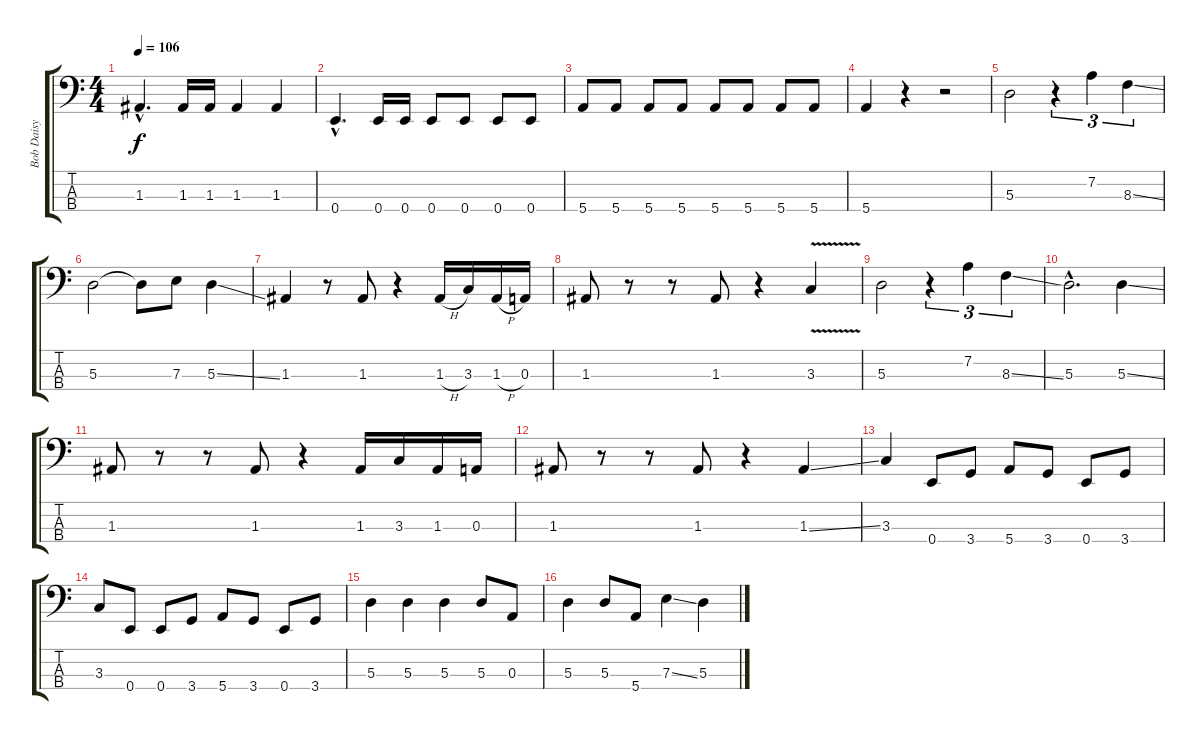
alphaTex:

\track ("Bob Daisy" "Bob Daisy") {instrument electricbassfinger}
\staff {score tabs}
\tuning (G2 D2 A1 E1) {hide}
\ts (4 4)
\tempo 106
\clef f4
\ks c
1.3{hac}.4{d dy f} 1.3.16 1.3.16 1.3.4 1.3.4 |
0.4{hac}.4{d} 0.4.16 0.4.16 0.4.8 0.4.8 0.4.8 0.4.8 |
5.4.8 5.4.8 5.4.8 5.4.8 5.4.8 5.4.8 5.4.8 5.4.8 |
5.4.4 r.4 r.2 |
5.3.2 r.4{tu (3 2)} 7.2.4{tu (3 2)} 8.3{ss}.4{tu (3 2)} |
5.3.2 5.3{t}.8 7.3.8 5.3{ss}.4 |
1.3.4 r.8 1.3.8 r.4 1.3{h}.16 3.3.16 1.3{h}.16 0.3.16 |
1.3.8 r.8 r.8 1.3.8 r.4 3.3{v}.4 |
5.3.2 r.4{tu (3 2)} 7.2.4{tu (3 2)} 8.3{ss}.4{tu (3 2)} |
5.3{hac}.2{d} 5.3{ss}.4 |
1.3.8 r.8 r.8 1.3.8 r.4 1.3.16 3.3.16 1.3.16 0.3.16 |
1.3.8 r.8 r.8 1.3.8 r.4 1.3{ss}.4 |
3.3.4 0.4.8 3.4.8 5.4.8 3.4.8 0.4.8 3.4.8 |
3.3.8 0.4.8 0.4.8 3.4.8 5.4.8 3.4.8 0.4.8 3.4.8 |
5.3.4 5.3.4 5.3.4 5.3.8 0.3.8 |
5.3.4 5.3.8 5.4.8 7.3{ss}.4 5.3.4
